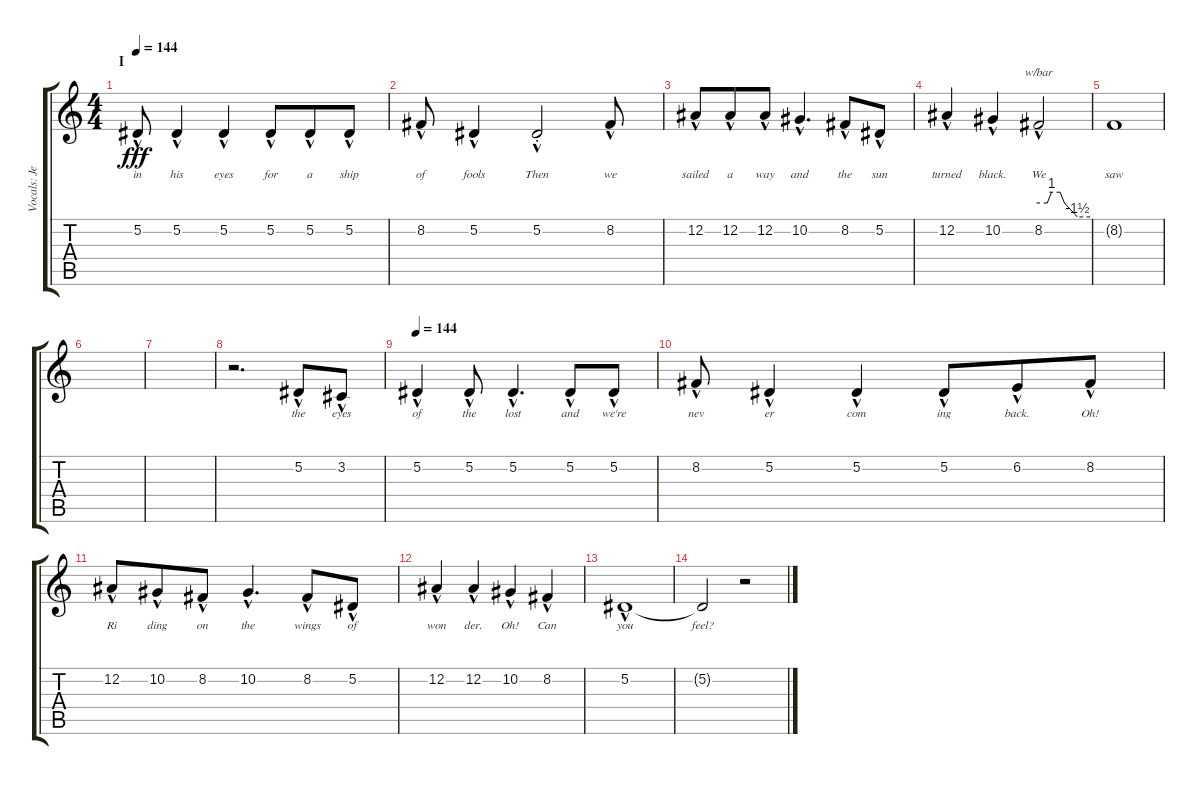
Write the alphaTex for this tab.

\track ("Vocals: Jeff" "Vocals: Je") {instrument lead2sawtooth}
\staff {score tabs}
\tuning (Eb4 Bb3 Gb3 Db3 Ab2 Eb2) {hide}
\ts (4 4)
\section ("" "I")
\tempo 144
\clef g2
\ks c
5.2{hac}.8{lyrics (0 "in") lyrics (1 "") lyrics (2 "") lyrics (3 "") lyrics (4 "") dy fff} 5.2{hac}.4{lyrics (0 "his") lyrics (1 "") lyrics (2 "") lyrics (3 "") lyrics (4 "")} 5.2{hac}.4{lyrics (0 "eyes") lyrics (1 "") lyrics (2 "") lyrics (3 "") lyrics (4 "")} 5.2{hac}.8{lyrics (0 "for") lyrics (1 "") lyrics (2 "") lyrics (3 "") lyrics (4 "") beam merge} 5.2{hac}.8{lyrics (0 "a") lyrics (1 "") lyrics (2 "") lyrics (3 "") lyrics (4 "")} 5.2{hac}.8{lyrics (0 "ship") lyrics (1 "") lyrics (2 "") lyrics (3 "") lyrics (4 "")} |
8.2{hac}.8{lyrics (0 "of") lyrics (1 "") lyrics (2 "") lyrics (3 "") lyrics (4 "")} 5.2{hac}.4{lyrics (0 "fools") lyrics (1 "") lyrics (2 "") lyrics (3 "") lyrics (4 "")} 5.2{hac st}.2{lyrics (0 "Then") lyrics (1 "") lyrics (2 "") lyrics (3 "") lyrics (4 "")} 8.2{hac}.8{lyrics (0 "we") lyrics (1 "") lyrics (2 "") lyrics (3 "") lyrics (4 "")} |
12.2{hac}.8{lyrics (0 "sailed") lyrics (1 "") lyrics (2 "") lyrics (3 "") lyrics (4 "")} 12.2{hac}.8{lyrics (0 "a") lyrics (1 "") lyrics (2 "") lyrics (3 "") lyrics (4 "") beam merge} 12.2{hac}.8{lyrics (0 "way") lyrics (1 "") lyrics (2 "") lyrics (3 "") lyrics (4 "")} 10.2{hac}.4{d lyrics (0 "and") lyrics (1 "") lyrics (2 "") lyrics (3 "") lyrics (4 "")} 8.2{hac}.8{lyrics (0 "the") lyrics (1 "") lyrics (2 "") lyrics (3 "") lyrics (4 "")} 5.2{hac}.8{lyrics (0 "sun") lyrics (1 "") lyrics (2 "") lyrics (3 "") lyrics (4 "")} |
12.2{hac}.4{lyrics (0 "turned") lyrics (1 "") lyrics (2 "") lyrics (3 "") lyrics (4 "")} 10.2{hac}.4{lyrics (0 "black.") lyrics (1 "") lyrics (2 "") lyrics (3 "") lyrics (4 "")} 8.2{hac}.2{tbe (custom default 0 0 10 0 15 4 25 4 30 0 45 -6 60 -6) lyrics (0 "We") lyrics (1 "") lyrics (2 "") lyrics (3 "") lyrics (4 "")} |
8.2{t}.1{lyrics (0 "saw") lyrics (1 "") lyrics (2 "") lyrics (3 "") lyrics (4 "")} |
|
|
r.2{d} 5.2{hac}.8{lyrics (0 "the") lyrics (1 "") lyrics (2 "") lyrics (3 "") lyrics (4 "")} 3.2{hac}.8{lyrics (0 "eyes") lyrics (1 "") lyrics (2 "") lyrics (3 "") lyrics (4 "")} |
\tempo 144
5.2{hac}.4{lyrics (0 "of") lyrics (1 "") lyrics (2 "") lyrics (3 "") lyrics (4 "")} 5.2{hac}.8{lyrics (0 "the") lyrics (1 "") lyrics (2 "") lyrics (3 "") lyrics (4 "")} 5.2{hac}.4{d lyrics (0 "lost") lyrics (1 "") lyrics (2 "") lyrics (3 "") lyrics (4 "")} 5.2{hac}.8{lyrics (0 "and") lyrics (1 "") lyrics (2 "") lyrics (3 "") lyrics (4 "")} 5.2{hac}.8{lyrics (0 "we're") lyrics (1 "") lyrics (2 "") lyrics (3 "") lyrics (4 "")} |
8.2{hac}.8{lyrics (0 "nev") lyrics (1 "") lyrics (2 "") lyrics (3 "") lyrics (4 "")} 5.2{hac}.4{lyrics (0 "er") lyrics (1 "") lyrics (2 "") lyrics (3 "") lyrics (4 "")} 5.2{hac}.4{lyrics (0 "com") lyrics (1 "") lyrics (2 "") lyrics (3 "") lyrics (4 "")} 5.2{hac}.8{lyrics (0 "ing") lyrics (1 "") lyrics (2 "") lyrics (3 "") lyrics (4 "") beam merge} 6.2{hac}.8{lyrics (0 "back.") lyrics (1 "") lyrics (2 "") lyrics (3 "") lyrics (4 "")} 8.2{hac}.8{lyrics (0 "Oh!") lyrics (1 "") lyrics (2 "") lyrics (3 "") lyrics (4 "")} |
12.2{hac}.8{lyrics (0 "Ri") lyrics (1 "") lyrics (2 "") lyrics (3 "") lyrics (4 "")} 10.2{hac}.8{lyrics (0 "ding") lyrics (1 "") lyrics (2 "") lyrics (3 "") lyrics (4 "") beam merge} 8.2{hac}.8{lyrics (0 "on") lyrics (1 "") lyrics (2 "") lyrics (3 "") lyrics (4 "")} 10.2{hac}.4{d lyrics (0 "the") lyrics (1 "") lyrics (2 "") lyrics (3 "") lyrics (4 "")} 8.2{hac}.8{lyrics (0 "wings") lyrics (1 "") lyrics (2 "") lyrics (3 "") lyrics (4 "")} 5.2{hac}.8{lyrics (0 "of") lyrics (1 "") lyrics (2 "") lyrics (3 "") lyrics (4 "")} |
12.2{hac}.4{lyrics (0 "won") lyrics (1 "") lyrics (2 "") lyrics (3 "") lyrics (4 "")} 12.2{hac}.4{lyrics (0 "der.") lyrics (1 "") lyrics (2 "") lyrics (3 "") lyrics (4 "")} 10.2{hac}.4{lyrics (0 "Oh!") lyrics (1 "") lyrics (2 "") lyrics (3 "") lyrics (4 "")} 8.2{hac}.4{lyrics (0 "Can") lyrics (1 "") lyrics (2 "") lyrics (3 "") lyrics (4 "")} |
5.2{hac}.1{lyrics (0 "you") lyrics (1 "") lyrics (2 "") lyrics (3 "") lyrics (4 "")} |
5.2{t}.2{lyrics (0 "feel?") lyrics (1 "") lyrics (2 "") lyrics (3 "") lyrics (4 "")} r.2
